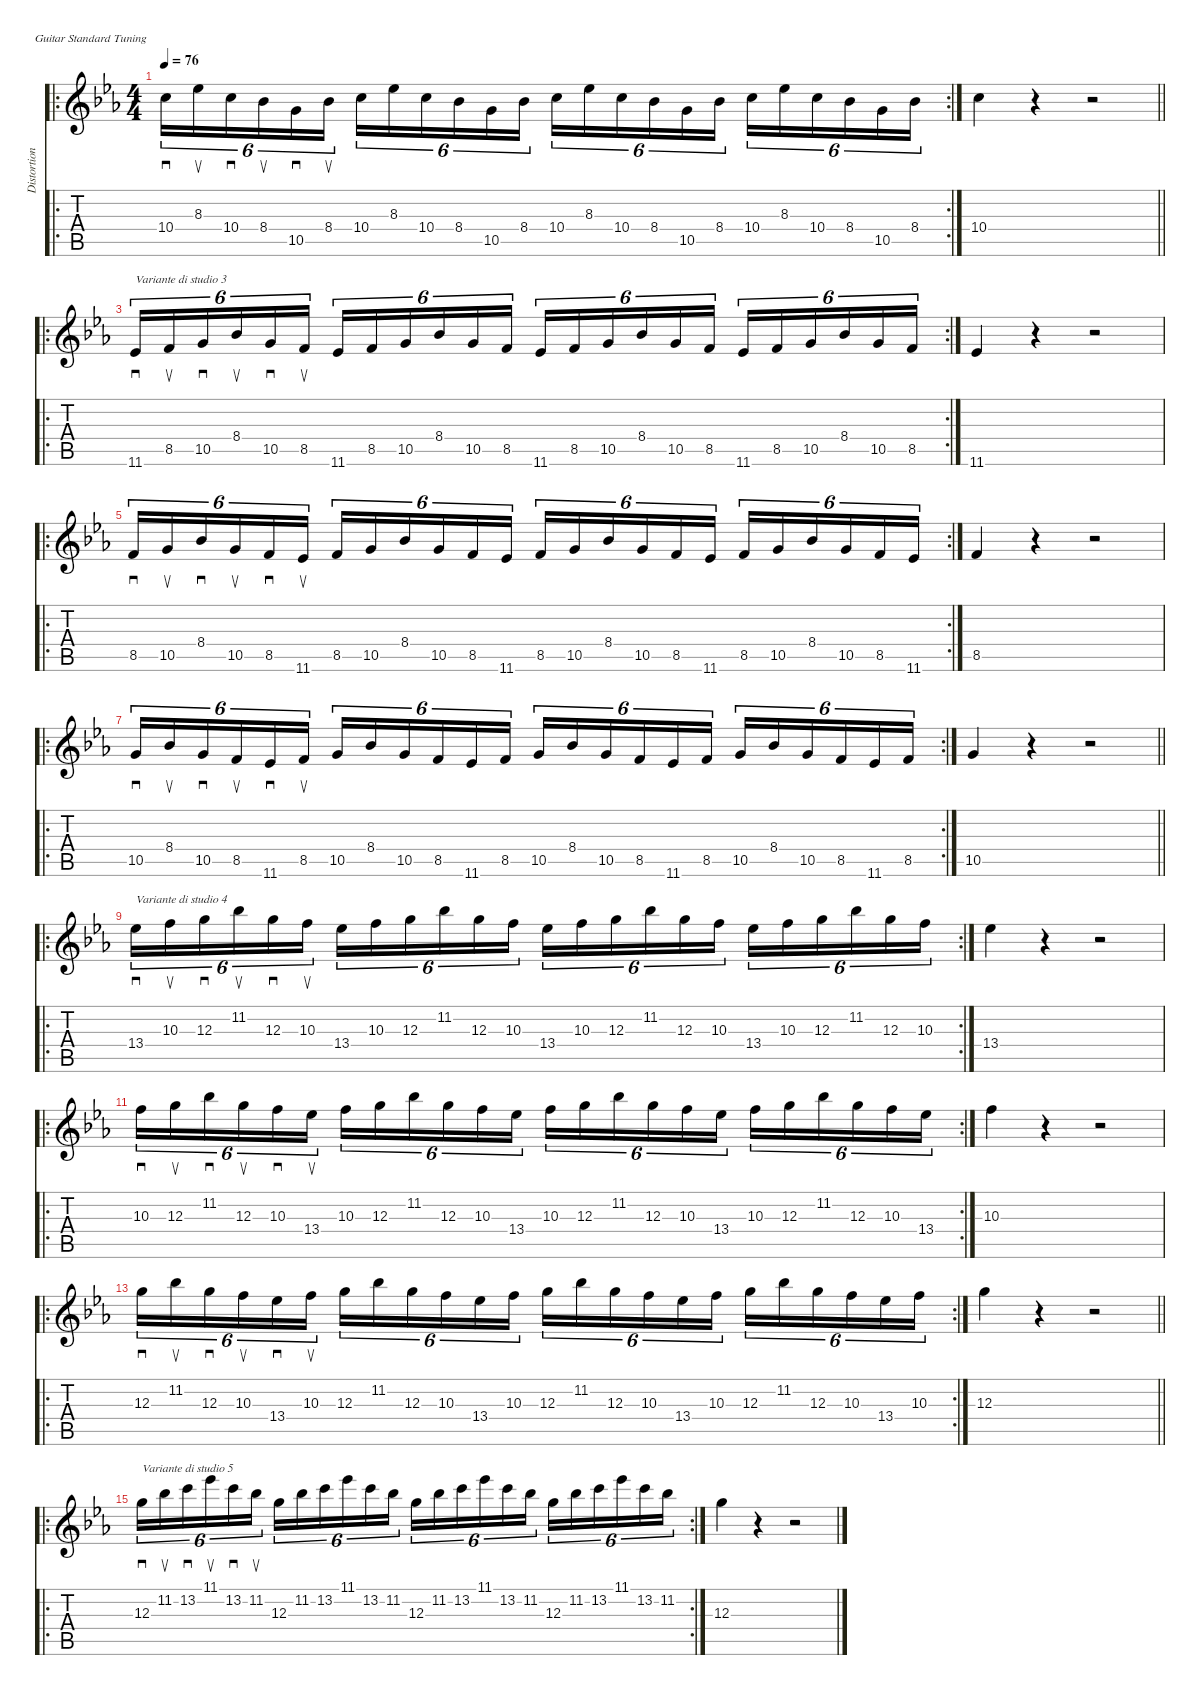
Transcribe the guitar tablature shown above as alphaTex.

\defaultSystemsLayout 4
\hideDynamics
\bracketExtendMode nobrackets
\otherSystemsTrackNameOrientation horizontal
\defaultBarNumberDisplay FirstOfSystem
\track ("Distortion Guitar" "Distortion") {instrument distortionguitar}
\staff {score tabs}
\tuning (E4 B3 G3 D3 A2 E2)
\ro
\rc 2
\ts (4 4)
\tempo 76
\clef g2
\ks cminor
10.4{acc forcenatural}.16{sd tu (6 4) dy mf beam Down} 8.3{acc b}.16{su tu (6 4) beam Down} 10.4{acc forcenatural}.16{sd tu (6 4) beam Down} 8.4{acc b}.16{su tu (6 4) beam Down} 10.5{acc forcenatural}.16{sd tu (6 4) beam Down} 8.4{acc b}.16{su tu (6 4) beam Down} 10.4{acc forcenatural}.16{tu (6 4) beam Down} 8.3{acc b}.16{tu (6 4) beam Down} 10.4{acc forcenatural}.16{tu (6 4) beam Down} 8.4{acc b}.16{tu (6 4) beam Down} 10.5{acc forcenatural}.16{tu (6 4) beam Down} 8.4{acc b}.16{tu (6 4) beam Down} 10.4{acc forcenatural}.16{tu (6 4) beam Down} 8.3{acc b}.16{tu (6 4) beam Down} 10.4{acc forcenatural}.16{tu (6 4) beam Down} 8.4{acc b}.16{tu (6 4) beam Down} 10.5{acc forcenatural}.16{tu (6 4) beam Down} 8.4{acc b}.16{tu (6 4) beam Down} 10.4{acc forcenatural}.16{tu (6 4) beam Down} 8.3{acc b}.16{tu (6 4) beam Down} 10.4{acc forcenatural}.16{tu (6 4) beam Down} 8.4{acc b}.16{tu (6 4) beam Down} 10.5{acc forcenatural}.16{tu (6 4) beam Down} 8.4{acc b}.16{tu (6 4) beam Down} |
\barLineRight lightlight
10.4{acc forcenatural}.4{beam Down} r.4{beam Down} r.2{beam Down} |
\ro
\rc 2
11.6{acc b}.16{sd tu (6 4) txt "Variante di studio 3" beam Up} 8.5{acc forcenatural}.16{su tu (6 4) beam Up} 10.5{acc forcenatural}.16{sd tu (6 4) beam Up} 8.4{acc b}.16{su tu (6 4) beam Up} 10.5{acc forcenatural}.16{sd tu (6 4) beam Up} 8.5{acc forcenatural}.16{su tu (6 4) beam Up} 11.6{acc b}.16{tu (6 4) beam Up} 8.5{acc forcenatural}.16{tu (6 4) beam Up} 10.5{acc forcenatural}.16{tu (6 4) beam Up} 8.4{acc b}.16{tu (6 4) beam Up} 10.5{acc forcenatural}.16{tu (6 4) beam Up} 8.5{acc forcenatural}.16{tu (6 4) beam Up} 11.6{acc b}.16{tu (6 4) beam Up} 8.5{acc forcenatural}.16{tu (6 4) beam Up} 10.5{acc forcenatural}.16{tu (6 4) beam Up} 8.4{acc b}.16{tu (6 4) beam Up} 10.5{acc forcenatural}.16{tu (6 4) beam Up} 8.5{acc forcenatural}.16{tu (6 4) beam Up} 11.6{acc b}.16{tu (6 4) beam Up} 8.5{acc forcenatural}.16{tu (6 4) beam Up} 10.5{acc forcenatural}.16{tu (6 4) beam Up} 8.4{acc b}.16{tu (6 4) beam Up} 10.5{acc forcenatural}.16{tu (6 4) beam Up} 8.5{acc forcenatural}.16{tu (6 4) beam Up} |
11.6{acc b}.4{beam Up} r.4{beam Up} r.2{beam Up} |
\ro
\rc 2
8.5{acc forcenatural}.16{sd tu (6 4) beam Up} 10.5{acc forcenatural}.16{su tu (6 4) beam Up} 8.4{acc b}.16{sd tu (6 4) beam Up} 10.5{acc forcenatural}.16{su tu (6 4) beam Up} 8.5{acc forcenatural}.16{sd tu (6 4) beam Up} 11.6{acc b}.16{su tu (6 4) beam Up} 8.5{acc forcenatural}.16{tu (6 4) beam Up} 10.5{acc forcenatural}.16{tu (6 4) beam Up} 8.4{acc b}.16{tu (6 4) beam Up} 10.5{acc forcenatural}.16{tu (6 4) beam Up} 8.5{acc forcenatural}.16{tu (6 4) beam Up} 11.6{acc b}.16{tu (6 4) beam Up} 8.5{acc forcenatural}.16{tu (6 4) beam Up} 10.5{acc forcenatural}.16{tu (6 4) beam Up} 8.4{acc b}.16{tu (6 4) beam Up} 10.5{acc forcenatural}.16{tu (6 4) beam Up} 8.5{acc forcenatural}.16{tu (6 4) beam Up} 11.6{acc b}.16{tu (6 4) beam Up} 8.5{acc forcenatural}.16{tu (6 4) beam Up} 10.5{acc forcenatural}.16{tu (6 4) beam Up} 8.4{acc b}.16{tu (6 4) beam Up} 10.5{acc forcenatural}.16{tu (6 4) beam Up} 8.5{acc forcenatural}.16{tu (6 4) beam Up} 11.6{acc b}.16{tu (6 4) beam Up} |
8.5{acc forcenatural}.4{beam Up} r.4{beam Up} r.2{beam Up} |
\ro
\rc 2
10.5{acc forcenatural}.16{sd tu (6 4) beam Up} 8.4{acc b}.16{su tu (6 4) beam Up} 10.5{acc forcenatural}.16{sd tu (6 4) beam Up} 8.5{acc forcenatural}.16{su tu (6 4) beam Up} 11.6{acc b}.16{sd tu (6 4) beam Up} 8.5{acc forcenatural}.16{su tu (6 4) beam Up} 10.5{acc forcenatural}.16{tu (6 4) beam Up} 8.4{acc b}.16{tu (6 4) beam Up} 10.5{acc forcenatural}.16{tu (6 4) beam Up} 8.5{acc forcenatural}.16{tu (6 4) beam Up} 11.6{acc b}.16{tu (6 4) beam Up} 8.5{acc forcenatural}.16{tu (6 4) beam Up} 10.5{acc forcenatural}.16{tu (6 4) beam Up} 8.4{acc b}.16{tu (6 4) beam Up} 10.5{acc forcenatural}.16{tu (6 4) beam Up} 8.5{acc forcenatural}.16{tu (6 4) beam Up} 11.6{acc b}.16{tu (6 4) beam Up} 8.5{acc forcenatural}.16{tu (6 4) beam Up} 10.5{acc forcenatural}.16{tu (6 4) beam Up} 8.4{acc b}.16{tu (6 4) beam Up} 10.5{acc forcenatural}.16{tu (6 4) beam Up} 8.5{acc forcenatural}.16{tu (6 4) beam Up} 11.6{acc b}.16{tu (6 4) beam Up} 8.5{acc forcenatural}.16{tu (6 4) beam Up} |
\barLineRight lightlight
10.5{acc forcenatural}.4{beam Up} r.4{beam Up} r.2{beam Up} |
\ro
\rc 2
13.4{acc b}.16{sd tu (6 4) txt "Variante di studio 4" beam Down} 10.3{acc forcenatural}.16{su tu (6 4) beam Down} 12.3{acc forcenatural}.16{sd tu (6 4) beam Down} 11.2{acc b}.16{su tu (6 4) beam Down} 12.3{acc forcenatural}.16{sd tu (6 4) beam Down} 10.3{acc forcenatural}.16{su tu (6 4) beam Down} 13.4{acc b}.16{tu (6 4) beam Down} 10.3{acc forcenatural}.16{tu (6 4) beam Down} 12.3{acc forcenatural}.16{tu (6 4) beam Down} 11.2{acc b}.16{tu (6 4) beam Down} 12.3{acc forcenatural}.16{tu (6 4) beam Down} 10.3{acc forcenatural}.16{tu (6 4) beam Down} 13.4{acc b}.16{tu (6 4) beam Down} 10.3{acc forcenatural}.16{tu (6 4) beam Down} 12.3{acc forcenatural}.16{tu (6 4) beam Down} 11.2{acc b}.16{tu (6 4) beam Down} 12.3{acc forcenatural}.16{tu (6 4) beam Down} 10.3{acc forcenatural}.16{tu (6 4) beam Down} 13.4{acc b}.16{tu (6 4) beam Down} 10.3{acc forcenatural}.16{tu (6 4) beam Down} 12.3{acc forcenatural}.16{tu (6 4) beam Down} 11.2{acc b}.16{tu (6 4) beam Down} 12.3{acc forcenatural}.16{tu (6 4) beam Down} 10.3{acc forcenatural}.16{tu (6 4) beam Down} |
13.4{acc b}.4{beam Down} r.4{beam Down} r.2{beam Down} |
\ro
\rc 2
10.3{acc forcenatural}.16{sd tu (6 4) beam Down} 12.3{acc forcenatural}.16{su tu (6 4) beam Down} 11.2{acc b}.16{sd tu (6 4) beam Down} 12.3{acc forcenatural}.16{su tu (6 4) beam Down} 10.3{acc forcenatural}.16{sd tu (6 4) beam Down} 13.4{acc b}.16{su tu (6 4) beam Down} 10.3{acc forcenatural}.16{tu (6 4) beam Down} 12.3{acc forcenatural}.16{tu (6 4) beam Down} 11.2{acc b}.16{tu (6 4) beam Down} 12.3{acc forcenatural}.16{tu (6 4) beam Down} 10.3{acc forcenatural}.16{tu (6 4) beam Down} 13.4{acc b}.16{tu (6 4) beam Down} 10.3{acc forcenatural}.16{tu (6 4) beam Down} 12.3{acc forcenatural}.16{tu (6 4) beam Down} 11.2{acc b}.16{tu (6 4) beam Down} 12.3{acc forcenatural}.16{tu (6 4) beam Down} 10.3{acc forcenatural}.16{tu (6 4) beam Down} 13.4{acc b}.16{tu (6 4) beam Down} 10.3{acc forcenatural}.16{tu (6 4) beam Down} 12.3{acc forcenatural}.16{tu (6 4) beam Down} 11.2{acc b}.16{tu (6 4) beam Down} 12.3{acc forcenatural}.16{tu (6 4) beam Down} 10.3{acc forcenatural}.16{tu (6 4) beam Down} 13.4{acc b}.16{tu (6 4) beam Down} |
10.3{acc forcenatural}.4{beam Down} r.4{beam Down} r.2{beam Down} |
\ro
\rc 2
12.3{acc forcenatural}.16{sd tu (6 4) beam Down} 11.2{acc b}.16{su tu (6 4) beam Down} 12.3{acc forcenatural}.16{sd tu (6 4) beam Down} 10.3{acc forcenatural}.16{su tu (6 4) beam Down} 13.4{acc b}.16{sd tu (6 4) beam Down} 10.3{acc forcenatural}.16{su tu (6 4) beam Down} 12.3{acc forcenatural}.16{tu (6 4) beam Down} 11.2{acc b}.16{tu (6 4) beam Down} 12.3{acc forcenatural}.16{tu (6 4) beam Down} 10.3{acc forcenatural}.16{tu (6 4) beam Down} 13.4{acc b}.16{tu (6 4) beam Down} 10.3{acc forcenatural}.16{tu (6 4) beam Down} 12.3{acc forcenatural}.16{tu (6 4) beam Down} 11.2{acc b}.16{tu (6 4) beam Down} 12.3{acc forcenatural}.16{tu (6 4) beam Down} 10.3{acc forcenatural}.16{tu (6 4) beam Down} 13.4{acc b}.16{tu (6 4) beam Down} 10.3{acc forcenatural}.16{tu (6 4) beam Down} 12.3{acc forcenatural}.16{tu (6 4) beam Down} 11.2{acc b}.16{tu (6 4) beam Down} 12.3{acc forcenatural}.16{tu (6 4) beam Down} 10.3{acc forcenatural}.16{tu (6 4) beam Down} 13.4{acc b}.16{tu (6 4) beam Down} 10.3{acc forcenatural}.16{tu (6 4) beam Down} |
\barLineRight lightlight
12.3{acc forcenatural}.4{beam Down} r.4{beam Down} r.2{beam Down} |
\ro
\rc 2
12.3{acc forcenatural}.16{sd tu (6 4) txt "Variante di studio 5" beam Down} 11.2{acc b}.16{su tu (6 4) beam Down} 13.2{acc forcenatural}.16{sd tu (6 4) beam Down} 11.1{acc b}.16{su tu (6 4) beam Down} 13.2{acc forcenatural}.16{sd tu (6 4) beam Down} 11.2{acc b}.16{su tu (6 4) beam Down} 12.3{acc forcenatural}.16{tu (6 4) beam Down} 11.2{acc b}.16{tu (6 4) beam Down} 13.2{acc forcenatural}.16{tu (6 4) beam Down} 11.1{acc b}.16{tu (6 4) beam Down} 13.2{acc forcenatural}.16{tu (6 4) beam Down} 11.2{acc b}.16{tu (6 4) beam Down} 12.3{acc forcenatural}.16{tu (6 4) beam Down} 11.2{acc b}.16{tu (6 4) beam Down} 13.2{acc forcenatural}.16{tu (6 4) beam Down} 11.1{acc b}.16{tu (6 4) beam Down} 13.2{acc forcenatural}.16{tu (6 4) beam Down} 11.2{acc b}.16{tu (6 4) beam Down} 12.3{acc forcenatural}.16{tu (6 4) beam Down} 11.2{acc b}.16{tu (6 4) beam Down} 13.2{acc forcenatural}.16{tu (6 4) beam Down} 11.1{acc b}.16{tu (6 4) beam Down} 13.2{acc forcenatural}.16{tu (6 4) beam Down} 11.2{acc b}.16{tu (6 4) beam Down} |
12.3{acc forcenatural}.4{beam Down} r.4{beam Down} r.2{beam Down}
